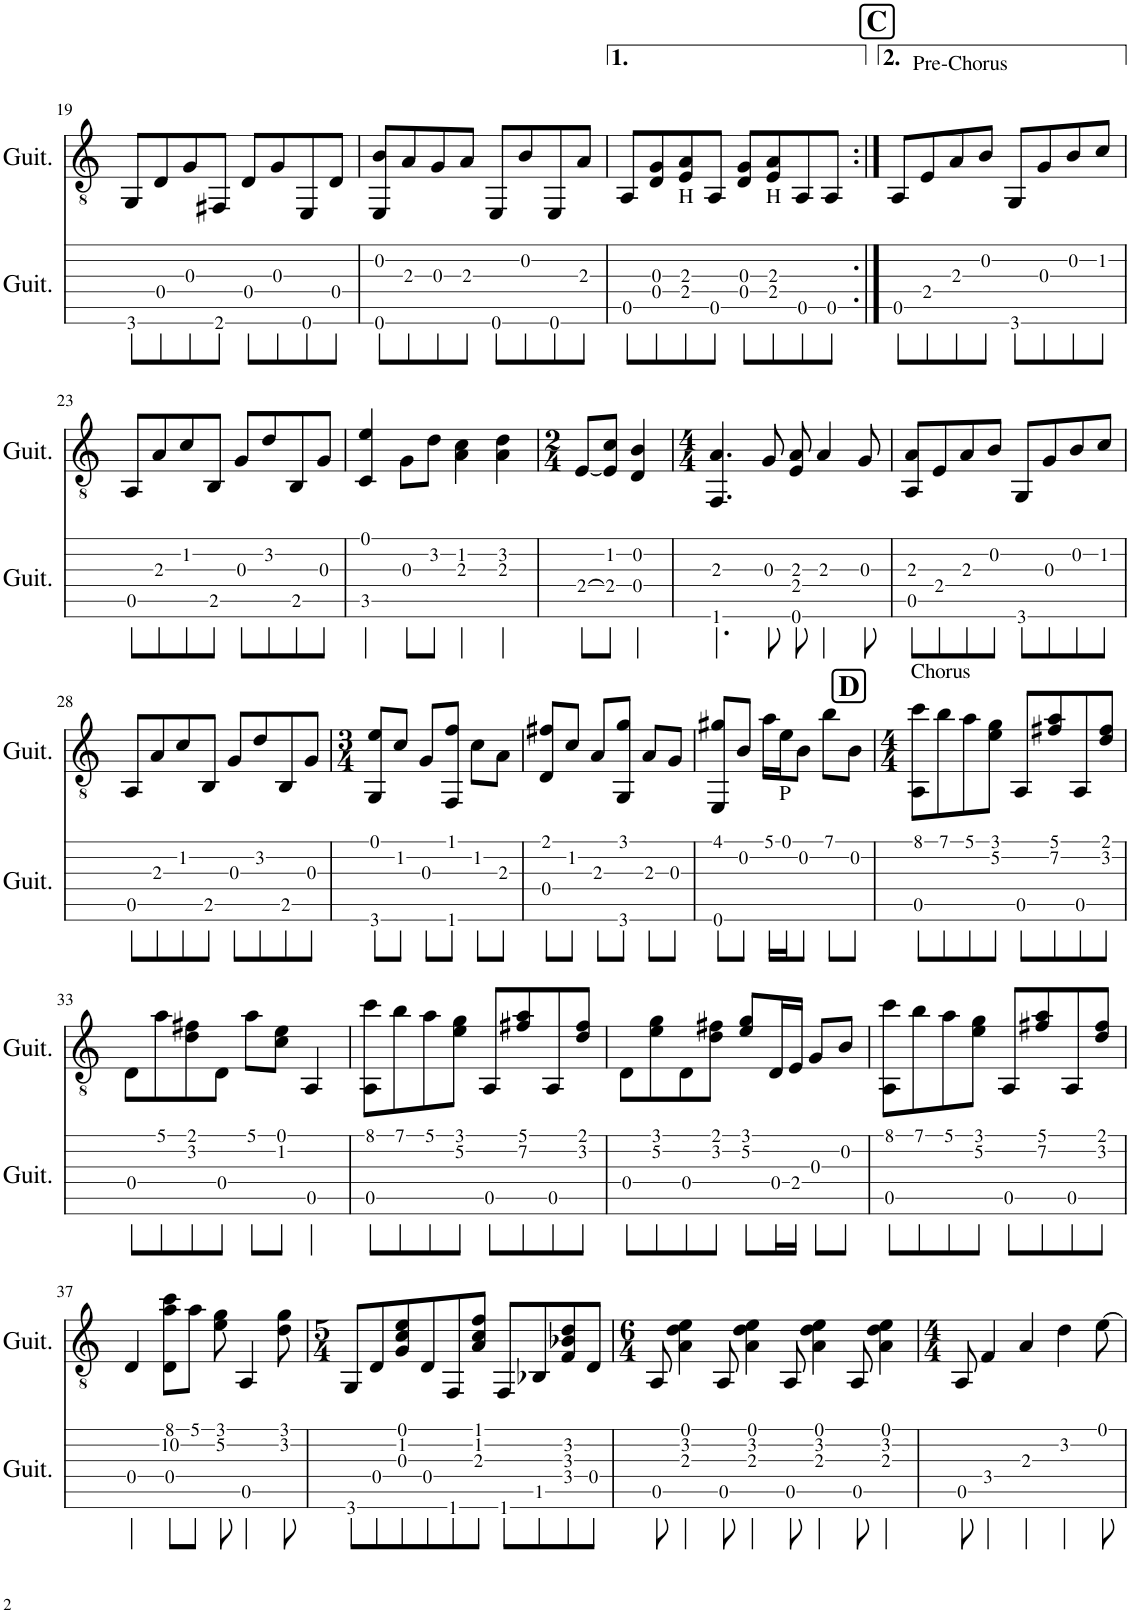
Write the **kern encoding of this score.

**kern	**kern
*part2	*part1
*staff2	*staff1
*I"Classical Guitar	*I"Classical Guitar
*I'Guit.	*I'Guit.
!!LO:PB:g=z
*	*clefGv2
*k[]	*k[]
*M4/4	*M4/4
=19	=19
8GG\L	8GG/L
8D\	8D/
8G\	8G/
8FF#X\J	8FF#X/J
8D\L	8D/L
8G\	8G/
8EE\	8EE/
8D\J	8D/J
=20	=20
8EE\ 8B\L	8EE/ 8B/L
8A\	8A/
8G\	8G/
8A\J	8A/J
8EE\L	8EE/L
8B\	8B/
8EE\	8EE/
8A\J	8A/J
=21	=21
8AA\L	8AA/L
8D\ 8G\	8D/ 8G/
!LO:TX:a:t=H	!
8E\ 8A\	8E/ 8A/
8AA\J	8AA/J
8D\ 8G\L	8D/ 8G/L
!LO:TX:a:t=H	!
8E\ 8A\	8E/ 8A/
8AA\	8AA/
8AA\J	8AA/J
!!LO:REH:place=s1:a:B:cj:fs=14:t=C
=22:|!	=22:|!
!	!LO:TX:a:t=Pre-Chorus
8AA\L	8AA/L
8E\	8E/
8A\	8A/
8B\J	8B/J
8GG\L	8GG/L
8G\	8G/
8B\	8B/
8c\J	8c/J
!!LO:LB:g=z
=23	=23
8AA\L	8AA/L
8A\	8A/
8c\	8c/
8BB\J	8BB/J
8G\L	8G/L
8d\	8d/
8BB\	8BB/
8G\J	8G/J
=24	=24
4C\ 4e\	4C/ 4e/
8G\L	8G\L
8d\J	8d\J
4A\ 4c\	4A\ 4c\
4A\ 4d\	4A\ 4d\
=25	=25
*M2/4	*M2/4
[8E\L	[8E/L
8E\] 8c\J	8E/] 8c/J
4D\ 4B\	4D/ 4B/
=26	=26
*M4/4	*M4/4
4.FF\ 4.A\	4.FF/ 4.A/
8G\	8G/
8EE\ 8E\ 8A\	8E/ 8A/
4A\	4A/
8G\	8G/
=27	=27
8AA\ 8A\L	8AA/ 8A/L
8E\	8E/
8A\	8A/
8B\J	8B/J
8GG\L	8GG/L
8G\	8G/
8B\	8B/
8c\J	8c/J
!!LO:LB:g=z
=28	=28
8AA\L	8AA/L
8A\	8A/
8c\	8c/
8BB\J	8BB/J
8G\L	8G/L
8d\	8d/
8BB\	8BB/
8G\J	8G/J
=29	=29
*M3/4	*M3/4
8GG\ 8e\L	8GG/ 8e/L
8c\J	8c/J
8G\L	8G/L
8FF\ 8f\J	8FF/ 8f/J
8c\L	8c\L
8A\J	8A\J
=30	=30
8D\ 8f#X\L	8D/ 8f#X/L
8c\J	8c/J
8A\L	8A/L
8GG\ 8g\J	8GG/ 8g/J
8A\L	8A/L
8G\J	8G/J
=31	=31
8EE\ 8g#X\L	8EE/ 8g#X/L
8B\J	8B/J
16a\LL	16a\LL
!LO:TX:a:t=P	!
16e\J	16e\J
8B\J	8B\J
8b\L	8b\L
8B\J	8B\J
!!LO:REH:place=s1:a:B:cj:fs=14:t=D
=32	=32
*M4/4	*M4/4
!	!LO:TX:a:t=Chorus
8AA\ 8cc\L	8AA\ 8cc\L
8b\	8b\
8a\	8a\
8e\ 8g\J	8e\ 8g\J
8AA\L	8AA/L
8f#X\ 8a\	8f#X/ 8a/
8AA\	8AA/
8d\ 8f#\J	8d/ 8f#/J
!!LO:LB:g=z
=33	=33
8D\L	8D\L
8a\	8a\
8d\ 8f#X\	8d\ 8f#X\
8D\J	8D\J
8a\L	8a\L
8c\ 8e\J	8c\ 8e\J
4AA\	4AA/
=34	=34
8AA\ 8cc\L	8AA\ 8cc\L
8b\	8b\
8a\	8a\
8e\ 8g\J	8e\ 8g\J
8AA\L	8AA/L
8f#X\ 8a\	8f#X/ 8a/
8AA\	8AA/
8d\ 8f#\J	8d/ 8f#/J
=35	=35
8D\L	8D\L
8e\ 8g\	8e\ 8g\
8D\	8D\
8d\ 8f#X\J	8d\ 8f#X\J
8e\ 8g\L	8e/ 8g/L
16D\L	16D/L
16E\JJ	16E/JJ
8G\L	8G/L
8B\J	8B/J
=36	=36
8AA\ 8cc\L	8AA\ 8cc\L
8b\	8b\
8a\	8a\
8e\ 8g\J	8e\ 8g\J
8AA\L	8AA/L
8f#X\ 8a\	8f#X/ 8a/
8AA\	8AA/
8d\ 8f#\J	8d/ 8f#/J
!!LO:LB:g=z
=37	=37
4D\	4D/
8D\ 8a\ 8cc\L	8D\ 8a\ 8cc\L
8a\J	8a\J
8e\ 8g\	8e\ 8g\
4AA\	4AA/
8d\ 8g\	8d\ 8g\
=38	=38
*M5/4	*M5/4
8GG\L	8GG/L
8D\	8D/
8G\ 8c\ 8e\	8G/ 8c/ 8e/
8D\	8D/
8FF\	8FF/
8A\ 8c\ 8f\J	8A/ 8c/ 8f/J
8FF\L	8FF/L
8BB-X\	8BB-X/
8F\ 8B-X\ 8d\	8F/ 8B-X/ 8d/
8D\J	8D/J
=39	=39
*M6/4	*M6/4
8AA\	8AA/
4A\ 4d\ 4e\	4A\ 4d\ 4e\
8AA\	8AA/
4A\ 4d\ 4e\	4A\ 4d\ 4e\
8AA\	8AA/
4A\ 4d\ 4e\	4A\ 4d\ 4e\
8AA\	8AA/
4A\ 4d\ 4e\	4A\ 4d\ 4e\
=40	=40
*M4/4	*M4/4
8AA\	8AA/
4F\	4F/
4A\	4A/
4d\	4d\
8e\	[8e\
=	=
*-	*-
